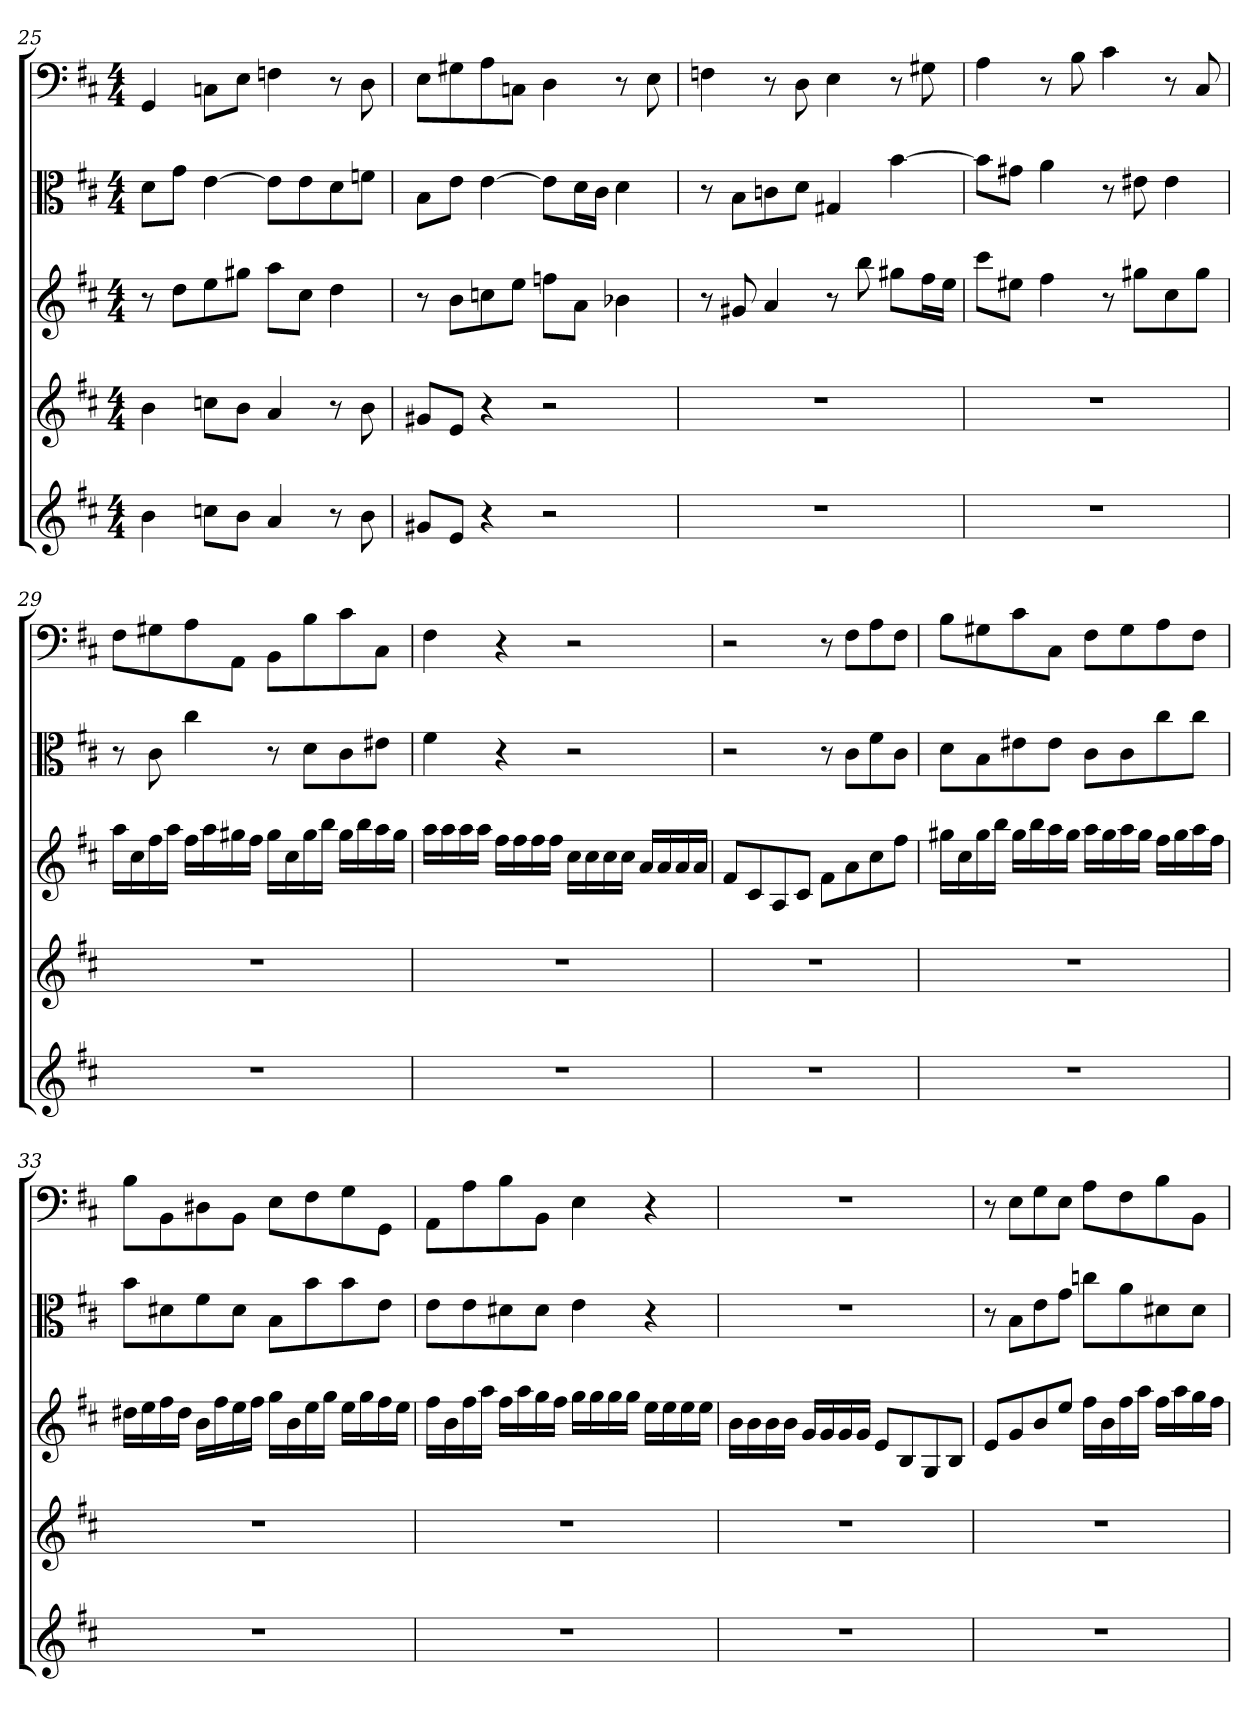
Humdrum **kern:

**kern	**kern	**kern	**kern	**kern
*part5	*part4	*part3	*part2	*part1
*staff5	*staff4	*staff3	*staff2	*staff1
*clefG2	*clefG2	*clefG2	*clefC3	*clefF4
*k[f#c#]	*k[f#c#]	*k[f#c#]	*k[f#c#]	*k[f#c#]
*D:	*D:	*D:	*D:	*D:
*M4/4	*M4/4	*M4/4	*M4/4	*M4/4
=25	=25	=25	=25	=25
4b\	4b\	8r	8d\L	4GG/
.	.	8dd\L	8g\J	.
8ccn\L	8ccn\L	8ee\	[4e\	8Cn\L
8b\J	8b\J	8gg#X\J	.	8E\J
4a/	4a/	8aa\L	8e\L]	4Fn\
.	.	8cc#\J	8e\	.
8r	8r	4dd\	8d\	8r
8b\	8b\	.	8fn\J	8D\
=26	=26	=26	=26	=26
8g#X/L	8g#X/L	8r	8B\L	8E\L
8e/J	8e/J	8b\L	8e\J	8G#X\
4r	4r	8ccn\	[4e\	8A\
.	.	8ee\J	.	8Cn\J
2r	2r	8ffn\L	8e\L]	4D\
.	.	8a\J	16d\L	.
.	.	.	16c#\JJ	.
.	.	4b-X\	4d\	8r
.	.	.	.	8E\
=27	=27	=27	=27	=27
1r	1r	8r	8r	4Fn\
.	.	8g#X/	8B\L	.
.	.	4a/	8cn\	8r
.	.	.	8d\J	8D\
.	.	8r	4G#X/	4E\
.	.	8bb\	.	.
.	.	8gg#X\L	[4b\	8r
.	.	16ff#\L	.	8G#X\
.	.	16ee\JJ	.	.
=28	=28	=28	=28	=28
1r	1r	8ccc#\L	8b\L]	4A\
.	.	8ee#X\J	8g#X\J	.
.	.	4ff#\	4a\	8r
.	.	.	.	8B\
.	.	8r	8r	4c#\
.	.	8gg#X\L	8e#X\	.
.	.	8cc#\	4e#\	8r
.	.	8gg#\J	.	8C#/
=29	=29	=29	=29	=29
1r	1r	16aa\LL	8r	8F#\L
.	.	16cc#\	.	.
.	.	16ff#\	8c#\	8G#X\
.	.	16aa\JJ	.	.
.	.	16ff#\LL	4cc#\	8A\
.	.	16aa\	.	.
.	.	16gg#X\	.	8AA\J
.	.	16ff#\JJ	.	.
.	.	16gg#\LL	8r	8BB\L
.	.	16cc#\	.	.
.	.	16gg#\	8d\L	8B\
.	.	16bb\JJ	.	.
.	.	16gg#\LL	8c#\	8c#\
.	.	16bb\	.	.
.	.	16aa\	8e#X\J	8C#\J
.	.	16gg#\JJ	.	.
=30	=30	=30	=30	=30
1r	1r	16aa\LL	4f#\	4F#\
.	.	16aa\	.	.
.	.	16aa\	.	.
.	.	16aa\JJ	.	.
.	.	16ff#\LL	4r	4r
.	.	16ff#\	.	.
.	.	16ff#\	.	.
.	.	16ff#\JJ	.	.
.	.	16cc#\LL	2r	2r
.	.	16cc#\	.	.
.	.	16cc#\	.	.
.	.	16cc#\JJ	.	.
.	.	16a/LL	.	.
.	.	16a/	.	.
.	.	16a/	.	.
.	.	16a/JJ	.	.
=31	=31	=31	=31	=31
1r	1r	8f#/L	2r	2r
.	.	8c#/	.	.
.	.	8A/	.	.
.	.	8c#/J	.	.
.	.	8f#\L	8r	8r
.	.	8a\	8c#\L	8F#\L
.	.	8cc#\	8f#\	8A\
.	.	8ff#\J	8c#\J	8F#\J
=32	=32	=32	=32	=32
1r	1r	16gg#X\LL	8d\L	8B\L
.	.	16cc#\	.	.
.	.	16gg#\	8B\	8G#X\
.	.	16bb\JJ	.	.
.	.	16gg#\LL	8e#X\	8c#\
.	.	16bb\	.	.
.	.	16aa\	8e#\J	8C#\J
.	.	16gg#\JJ	.	.
.	.	16aa\LL	8c#\L	8F#\L
.	.	16gg#\	.	.
.	.	16aa\	8c#\	8G#\
.	.	16gg#\JJ	.	.
.	.	16ff#\LL	8cc#\	8A\
.	.	16gg#\	.	.
.	.	16aa\	8cc#\J	8F#\J
.	.	16ff#\JJ	.	.
=33	=33	=33	=33	=33
1r	1r	16dd#X\LL	8b\L	8B\L
.	.	16ee\	.	.
.	.	16ff#\	8d#X\	8BB\
.	.	16dd#\JJ	.	.
.	.	16b\LL	8f#\	8D#X\
.	.	16ff#\	.	.
.	.	16ee\	8d#\J	8BB\J
.	.	16ff#\JJ	.	.
.	.	16gg\LL	8B\L	8E\L
.	.	16b\	.	.
.	.	16ee\	8b\	8F#\
.	.	16gg\JJ	.	.
.	.	16ee\LL	8b\	8G\
.	.	16gg\	.	.
.	.	16ff#\	8e\J	8GG\J
.	.	16ee\JJ	.	.
=34	=34	=34	=34	=34
1r	1r	16ff#\LL	8e\L	8AA\L
.	.	16b\	.	.
.	.	16ff#\	8e\	8A\
.	.	16aa\JJ	.	.
.	.	16ff#\LL	8d#X\	8B\
.	.	16aa\	.	.
.	.	16gg\	8d#\J	8BB\J
.	.	16ff#\JJ	.	.
.	.	16gg\LL	4e\	4E\
.	.	16gg\	.	.
.	.	16gg\	.	.
.	.	16gg\JJ	.	.
.	.	16ee\LL	4r	4r
.	.	16ee\	.	.
.	.	16ee\	.	.
.	.	16ee\JJ	.	.
=35	=35	=35	=35	=35
1r	1r	16b\LL	1r	1r
.	.	16b\	.	.
.	.	16b\	.	.
.	.	16b\JJ	.	.
.	.	16g/LL	.	.
.	.	16g/	.	.
.	.	16g/	.	.
.	.	16g/JJ	.	.
.	.	8e/L	.	.
.	.	8B/	.	.
.	.	8G/	.	.
.	.	8B/J	.	.
=36	=36	=36	=36	=36
1r	1r	8e/L	8r	8r
.	.	8g/	8B\L	8E\L
.	.	8b/	8e\	8G\
.	.	8ee/J	8g\J	8E\J
.	.	16ff#\LL	8ccn\L	8A\L
.	.	16b\	.	.
.	.	16ff#\	8a\	8F#\
.	.	16aa\JJ	.	.
.	.	16ff#\LL	8d#X\	8B\
.	.	16aa\	.	.
.	.	16gg\	8d#\J	8BB\J
.	.	16ff#\JJ	.	.
=	=	=	=	=
*-	*-	*-	*-	*-
